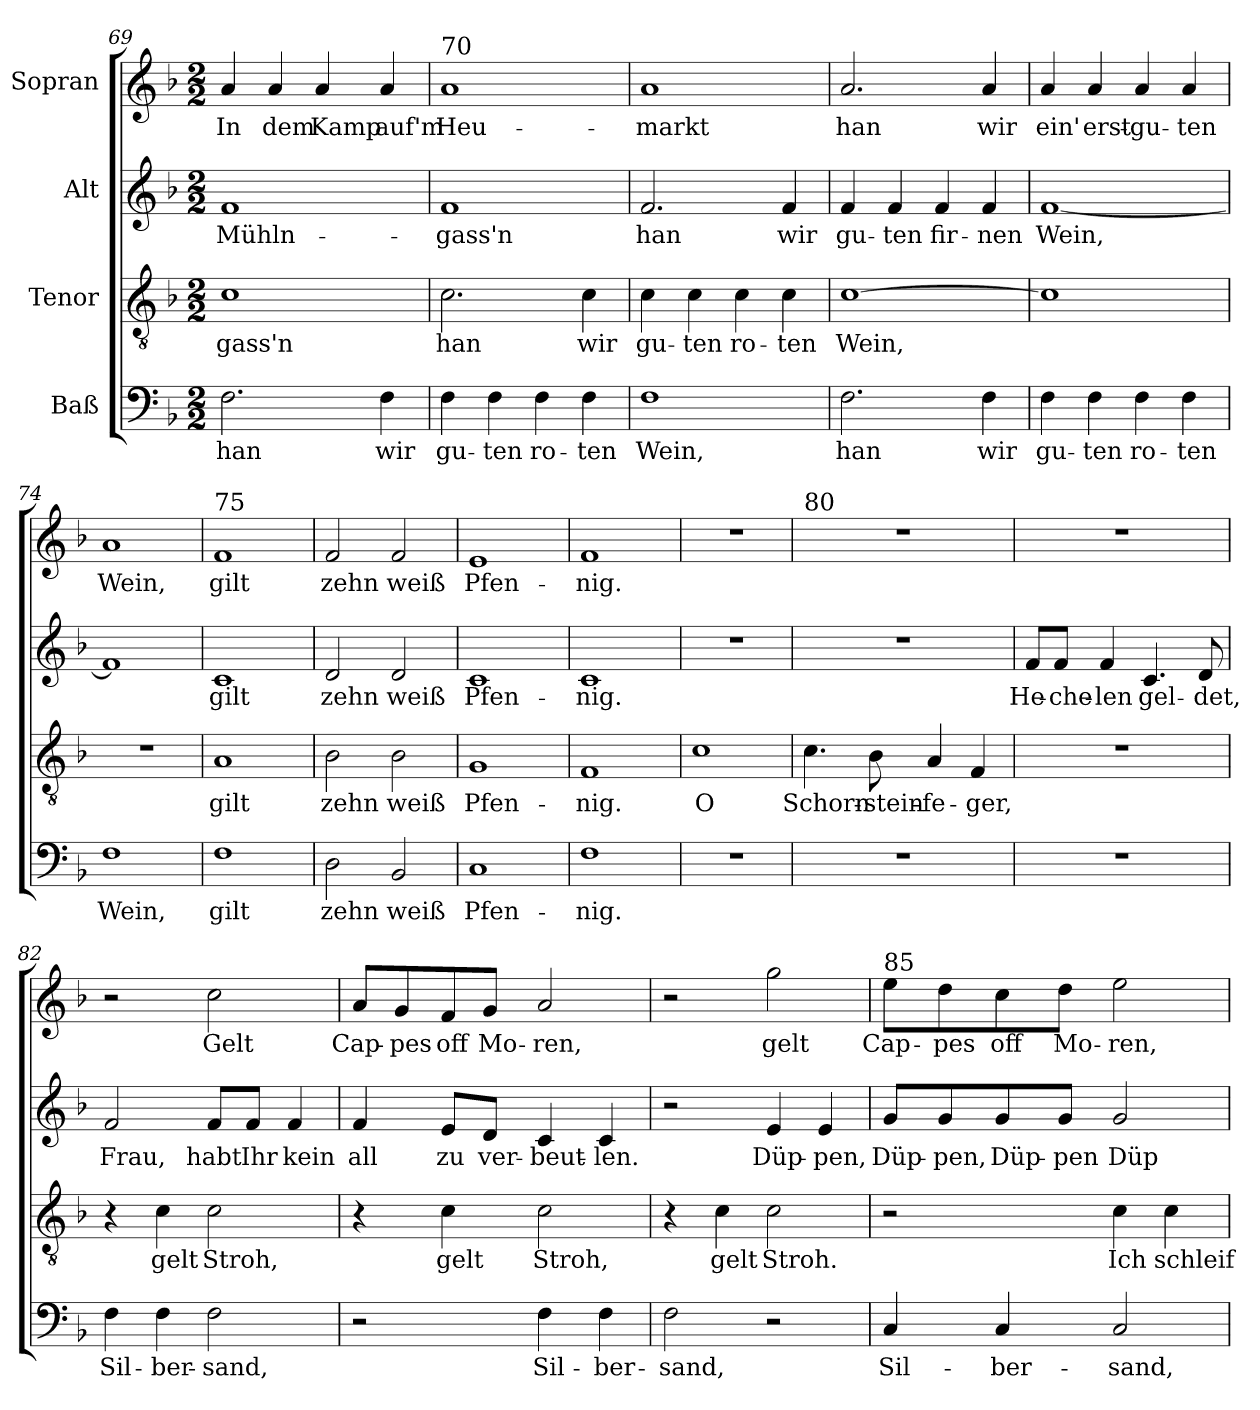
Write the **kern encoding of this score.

**kern	**text	**kern	**text	**kern	**text	**kern	**text
*part4	*part4	*part3	*part3	*part2	*part2	*part1	*part1
*staff4	*staff4	*staff3	*staff3	*staff2	*staff2	*staff1	*staff1
*I"Baß	*	*I"Tenor	*	*I"Alt	*	*I"Sopran	*
*clefF4	*	*clefGv2	*	*clefG2	*	*clefG2	*
*k[b-]	*	*k[b-]	*	*k[b-]	*	*k[b-]	*
*M2/2	*	*M2/2	*	*M2/2	*	*M2/2	*
=69	=69	=69	=69	=69	=69	=69	=69
!	!LO:LY:b	!	!LO:LY:b	!	!LO:LY:b	!	!LO:LY:b
2.F\	han	1c	gass'n	1f	Mühln-	4a/	In
!	!	!	!	!	!	!	!LO:LY:b
.	.	.	.	.	.	4a/	dem
!	!	!	!	!	!	!	!LO:LY:b
.	.	.	.	.	.	4a/	Kamp
!	!LO:LY:b	!	!	!	!	!	!LO:LY:b
4F\	wir	.	.	.	.	4a/	auf'm
=70	=70	=70	=70	=70	=70	=70	=70
!	!	!	!	!	!	!LO:TX:a:t=70	!
!	!LO:LY:b	!	!LO:LY:b	!	!LO:LY:b	!	!LO:LY:b
4F\	gu-	2.c\	han	1f	gass'n	1a	Heu-
!	!LO:LY:b	!	!	!	!	!	!
4F\	ten	.	.	.	.	.	.
!	!LO:LY:b	!	!	!	!	!	!
4F\	ro-	.	.	.	.	.	.
!	!LO:LY:b	!	!LO:LY:b	!	!	!	!
4F\	ten	4c\	wir	.	.	.	.
=71	=71	=71	=71	=71	=71	=71	=71
!	!LO:LY:b	!	!LO:LY:b	!	!LO:LY:b	!	!LO:LY:b
1F	Wein,	4c\	gu-	2.f/	han	1a	markt
!	!	!	!LO:LY:b	!	!	!	!
.	.	4c\	ten	.	.	.	.
!	!	!	!LO:LY:b	!	!	!	!
.	.	4c\	ro-	.	.	.	.
!	!	!	!LO:LY:b	!	!LO:LY:b	!	!
.	.	4c\	ten	4f/	wir	.	.
=72	=72	=72	=72	=72	=72	=72	=72
!	!LO:LY:b	!	!LO:LY:b	!	!LO:LY:b	!	!LO:LY:b
2.F\	han	[1c	Wein,	4f/	gu-	2.a/	han
!	!	!	!	!	!LO:LY:b	!	!
.	.	.	.	4f/	ten	.	.
!	!	!	!	!	!LO:LY:b	!	!
.	.	.	.	4f/	fir-	.	.
!	!LO:LY:b	!	!	!	!LO:LY:b	!	!LO:LY:b
4F\	wir	.	.	4f/	nen	4a/	wir
!!LO:PB:g=z
=73	=73	=73	=73	=73	=73	=73	=73
!	!LO:LY:b	!	!	!	!LO:LY:b	!	!LO:LY:b
4F\	gu-	1c]	.	[1f	Wein,	4a/	ein'
!	!LO:LY:b	!	!	!	!	!	!LO:LY:b
4F\	ten	.	.	.	.	4a/	erst-
!	!LO:LY:b	!	!	!	!	!	!LO:LY:b
4F\	ro-	.	.	.	.	4a/	gu-
!	!LO:LY:b	!	!	!	!	!	!LO:LY:b
4F\	ten	.	.	.	.	4a/	ten
=74	=74	=74	=74	=74	=74	=74	=74
!	!LO:LY:b	!	!	!	!	!	!LO:LY:b
1F	Wein,	1r	.	1f]	.	1a	Wein,
=75	=75	=75	=75	=75	=75	=75	=75
!	!	!	!	!	!	!LO:TX:a:t=75	!
!	!LO:LY:b	!	!LO:LY:b	!	!LO:LY:b	!	!LO:LY:b
1F	gilt	1A	gilt	1c	gilt	1f	gilt
=76	=76	=76	=76	=76	=76	=76	=76
!	!LO:LY:b	!	!LO:LY:b	!	!LO:LY:b	!	!LO:LY:b
2D\	zehn	2B-\	zehn	2d/	zehn	2f/	zehn
!	!LO:LY:b	!	!LO:LY:b	!	!LO:LY:b	!	!LO:LY:b
2BB-/	weiß	2B-\	weiß	2d/	weiß	2f/	weiß
=77	=77	=77	=77	=77	=77	=77	=77
!	!LO:LY:b	!	!LO:LY:b	!	!LO:LY:b	!	!LO:LY:b
1C	Pfen-	1G	Pfen-	1c	Pfen-	1e	Pfen-
=78	=78	=78	=78	=78	=78	=78	=78
!	!LO:LY:b	!	!LO:LY:b	!	!LO:LY:b	!	!LO:LY:b
1F	nig.	1F	nig.	1c	nig.	1f	nig.
=79	=79	=79	=79	=79	=79	=79	=79
!	!	!	!LO:LY:b	!	!	!	!
1r	.	1c	O	1r	.	1r	.
=80	=80	=80	=80	=80	=80	=80	=80
!	!	!	!	!	!	!LO:TX:a:t=80	!
!	!	!	!LO:LY:b	!	!	!	!
1r	.	4.c\	Schorn-	1r	.	1r	.
!	!	!	!LO:LY:b	!	!	!	!
.	.	8B-\	stein-	.	.	.	.
!	!	!	!LO:LY:b	!	!	!	!
.	.	4A/	fe-	.	.	.	.
!	!	!	!LO:LY:b	!	!	!	!
.	.	4F/	ger,	.	.	.	.
!!LO:LB:g=z
=81	=81	=81	=81	=81	=81	=81	=81
!	!	!	!	!	!LO:LY:b	!	!
1r	.	1r	.	8f/L	He-	1r	.
!	!	!	!	!	!LO:LY:b	!	!
.	.	.	.	8f/J	che-	.	.
!	!	!	!	!	!LO:LY:b	!	!
.	.	.	.	4f/	len	.	.
!	!	!	!	!	!LO:LY:b	!	!
.	.	.	.	4.c/	gel-	.	.
!	!	!	!	!	!LO:LY:b	!	!
.	.	.	.	8d/	det,	.	.
=82	=82	=82	=82	=82	=82	=82	=82
!	!LO:LY:b	!	!	!	!LO:LY:b	!	!
4F\	Sil-	4r	.	2f/	Frau,	2r	.
!	!LO:LY:b	!	!LO:LY:b	!	!	!	!
4F\	ber-	4c\	gelt	.	.	.	.
!	!LO:LY:b	!	!LO:LY:b	!	!LO:LY:b	!	!LO:LY:b
2F\	sand,	2c\	Stroh,	8f/L	habt	2cc\	Gelt
!	!	!	!	!	!LO:LY:b	!	!
.	.	.	.	8f/J	Ihr	.	.
!	!	!	!	!	!LO:LY:b	!	!
.	.	.	.	4f/	kein	.	.
=83	=83	=83	=83	=83	=83	=83	=83
!	!	!	!	!	!LO:LY:b	!	!LO:LY:b
2r	.	4r	.	4f/	all	8a/L	Cap-
!	!	!	!	!	!	!	!LO:LY:b
.	.	.	.	.	.	8g/	pes
!	!	!	!LO:LY:b	!	!LO:LY:b	!	!LO:LY:b
.	.	4c\	gelt	8e/L	zu	8f/	off
!	!	!	!	!	!LO:LY:b	!	!LO:LY:b
.	.	.	.	8d/J	ver-	8g/J	Mo-
!	!LO:LY:b	!	!LO:LY:b	!	!LO:LY:b	!	!LO:LY:b
4F\	Sil-	2c\	Stroh,	4c/	beut-	2a/	ren,
!	!LO:LY:b	!	!	!	!LO:LY:b	!	!
4F\	ber-	.	.	4c/	len.	.	.
=84	=84	=84	=84	=84	=84	=84	=84
!	!LO:LY:b	!	!	!	!	!	!
2F\	sand,	4r	.	2r	.	2r	.
!	!	!	!LO:LY:b	!	!	!	!
.	.	4c\	gelt	.	.	.	.
!	!	!	!LO:LY:b	!	!LO:LY:b	!	!LO:LY:b
2r	.	2c\	Stroh.	4e/	Düp-	2gg\	gelt
!	!	!	!	!	!LO:LY:b	!	!
.	.	.	.	4e/	pen,	.	.
!!LO:LB:g=z
=85	=85	=85	=85	=85	=85	=85	=85
!	!	!	!	!	!	!LO:TX:a:t=85	!
!	!LO:LY:b	!	!	!	!LO:LY:b	!	!LO:LY:b
4C/	Sil-	2r	.	8g/L	Düp-	8ee\L	Cap-
!	!	!	!	!	!LO:LY:b	!	!LO:LY:b
.	.	.	.	8g/	pen,	8dd\	pes
!	!LO:LY:b	!	!	!	!LO:LY:b	!	!LO:LY:b
4C/	ber-	.	.	8g/	Düp-	8cc\	off
!	!	!	!	!	!LO:LY:b	!	!LO:LY:b
.	.	.	.	8g/J	pen	8dd\J	Mo-
!	!LO:LY:b	!	!LO:LY:b	!	!LO:LY:b	!	!LO:LY:b
2C/	sand,	4c\	Ich	2g/	Düp-	2ee\	ren,
!	!	!	!LO:LY:b	!	!	!	!
.	.	4c\	schleif	.	.	.	.
=	=	=	=	=	=	=	=
*-	*-	*-	*-	*-	*-	*-	*-
